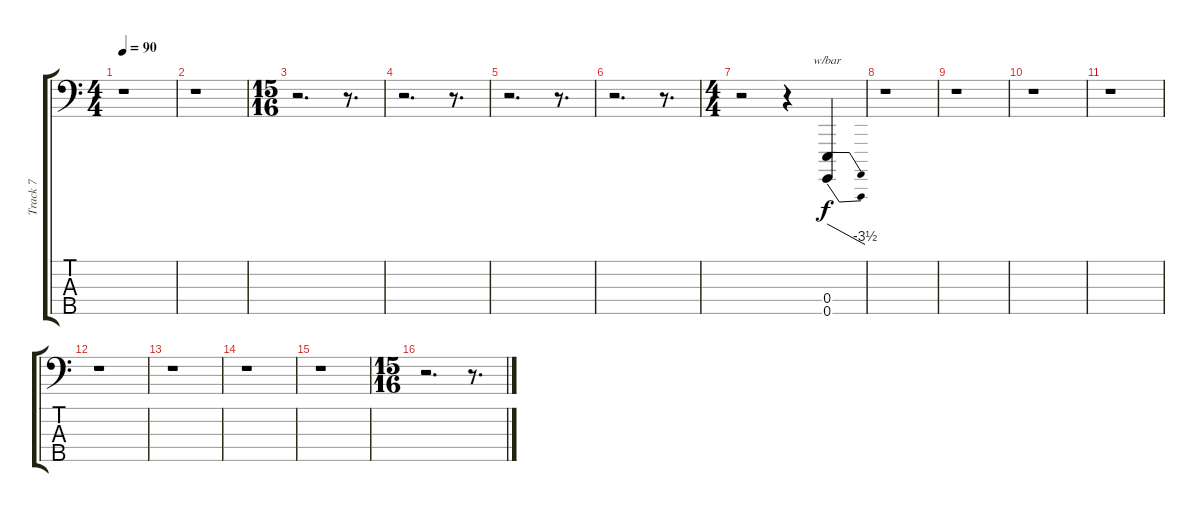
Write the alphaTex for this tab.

\track ("Track 7" "Track 7") {instrument ocarina}
\staff {score tabs}
\tuning (G2 D2 A1 E1 G0) {hide}
\ts (4 4)
\tempo 90
\clef f4
\ks c
r.1{dy f} |
r.1 |
\ts (15 16)
r.2{d} r.8{d} |
r.2{d} r.8{d} |
r.2{d} r.8{d} |
r.2{d} r.8{d} |
\ts (4 4)
r.2 r.4 (0.4 0.5).4{tbe (dive default 0 0 60 -14)} |
r.1 |
r.1 |
r.1 |
r.1 |
r.1 |
r.1 |
r.1 |
r.1 |
\ts (15 16)
r.2{d} r.8{d}
